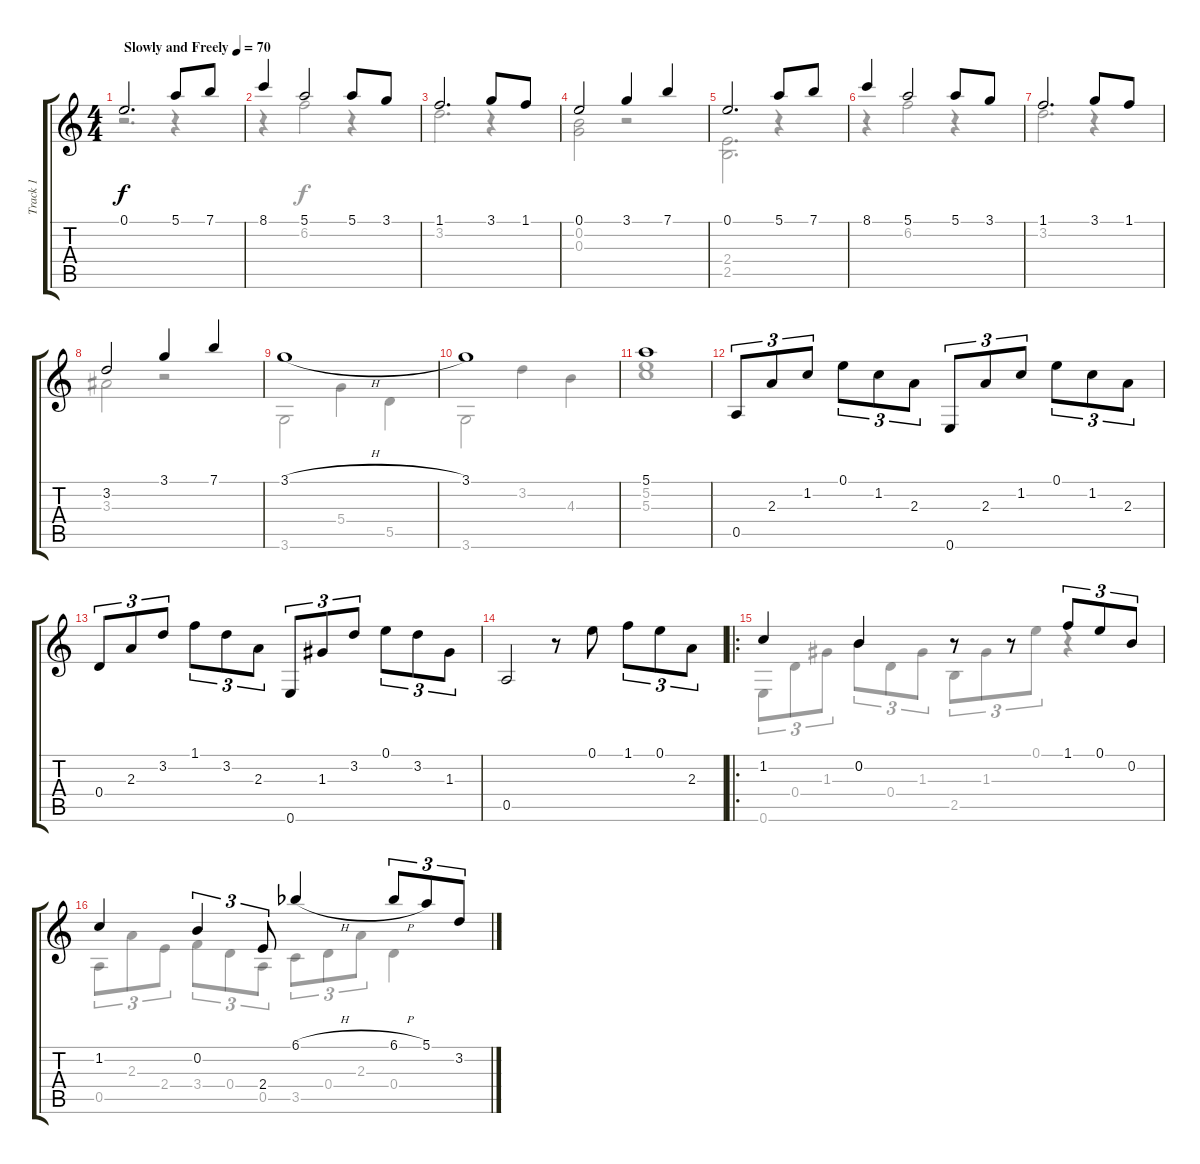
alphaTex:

\track ("Track 1" "Track 1") {instrument acousticguitarnylon}
\staff {score tabs}
\tuning (E4 B3 G3 D3 A2 E2) {hide}
\voice
\ts (4 4)
\tempo (70 "Slowly and Freely")
\clef g2
\ks c
0.1.2{d dy f instrument acousticguitarnylon} 5.1.8 7.1.8 |
8.1.4 5.1.2 5.1.8 3.1.8 |
1.1.2{d} 3.1.8 1.1.8 |
0.1.2 3.1.4 7.1.4 |
0.1.2{d} 5.1.8 7.1.8 |
8.1.4 5.1.2 5.1.8 3.1.8 |
1.1.2{d} 3.1.8 1.1.8 |
3.2.2 3.1.4 7.1.4 |
3.1{h}.1 |
3.1.1 |
5.1.1 |
0.5.8{tu (3 2)} 2.3.8{tu (3 2)} 1.2.8{tu (3 2)} 0.1.8{tu (3 2)} 1.2.8{tu (3 2)} 2.3.8{tu (3 2)} 0.6.8{tu (3 2)} 2.3.8{tu (3 2)} 1.2.8{tu (3 2)} 0.1.8{tu (3 2)} 1.2.8{tu (3 2)} 2.3.8{tu (3 2)} |
0.4.8{tu (3 2)} 2.3.8{tu (3 2)} 3.2.8{tu (3 2)} 1.1.8{tu (3 2)} 3.2.8{tu (3 2)} 2.3.8{tu (3 2)} 0.6.8{tu (3 2)} 1.3.8{tu (3 2)} 3.2.8{tu (3 2)} 0.1.8{tu (3 2)} 3.2.8{tu (3 2)} 1.3.8{tu (3 2)} |
0.5.2 r.8 0.1.8 1.1.8{tu (3 2)} 0.1.8{tu (3 2)} 2.3.8{tu (3 2)} |
\ro
1.2.4 0.2.4 r.8 r.8 1.1.8{tu (3 2)} 0.1.8{tu (3 2)} 0.2.8{tu (3 2)} |
1.2.4{beam Up} 0.2.4{tu (3 2)} 2.4.8{tu (3 2)} 6.1{h acc b}.4 6.1{h acc b}.8{tu (3 2)} 5.1.8{tu (3 2)} 3.2.8{tu (3 2)}
\voice
\clef g2
\ottava regular
\simile none
\ks c
r.2{d dy f} r.4 |
r.4 6.2.2 r.4 |
3.2.2{d} r.4 |
(0.2 0.3).2 r.2 |
(2.4 2.5).2{d} r.4 |
r.4 6.2.2 r.4 |
3.2.2{d} r.4 |
3.3.2 r.2 |
3.6.2 5.4.4 5.5.4 |
3.6.2 3.2.4 4.3.4 |
(5.2 5.3).1 |
|
|
|
0.6.8{tu (3 2)} 0.4.8{tu (3 2)} 1.3.8{tu (3 2)} 0.2.8{tu (3 2)} 0.4.8{tu (3 2)} 1.3.8{tu (3 2)} 2.5.8{tu (3 2)} 1.3.8{tu (3 2)} 0.1.8{tu (3 2)} r.4 |
0.5.8{tu (3 2)} 2.3.8{tu (3 2)} 2.4.8{tu (3 2)} 3.4.8{tu (3 2)} 0.4.8{tu (3 2)} 0.5.8{tu (3 2)} 3.5.8{tu (3 2)} 0.4.8{tu (3 2)} 2.3.8{tu (3 2)} 0.4.4
